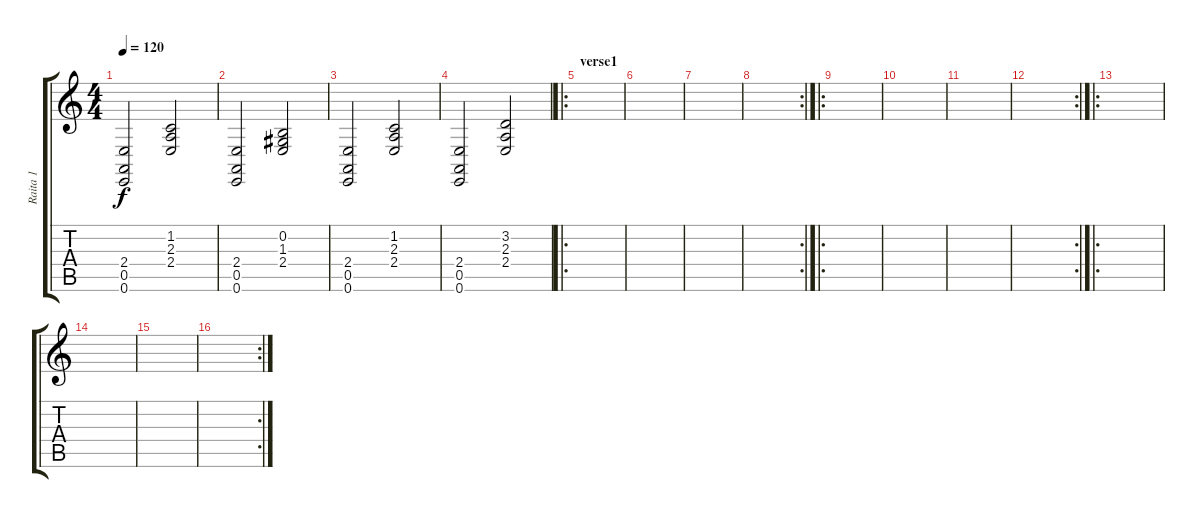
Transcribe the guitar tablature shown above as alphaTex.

\track ("Raita 1" "Raita 1") {instrument acousticgrandpiano}
\staff {score tabs}
\tuning (E4 B3 G3 D3 A2 E2) {hide}
\ts (4 4)
\tempo 120
\clef g2
\ks c
(2.4 0.5 0.6).2{dy f} (1.2 2.3 2.4).2 |
(2.4 0.5 0.6).2 (0.2 1.3 2.4).2 |
(2.4 0.5 0.6).2 (1.2 2.3 2.4).2 |
(2.4 0.5 0.6).2 (3.2 2.3 2.4).2 |
\ro
\section ("" "verse1")
|
|
|
\rc 2
|
\ro
|
|
|
\rc 2
|
\ro
|
|
|
\rc 2
